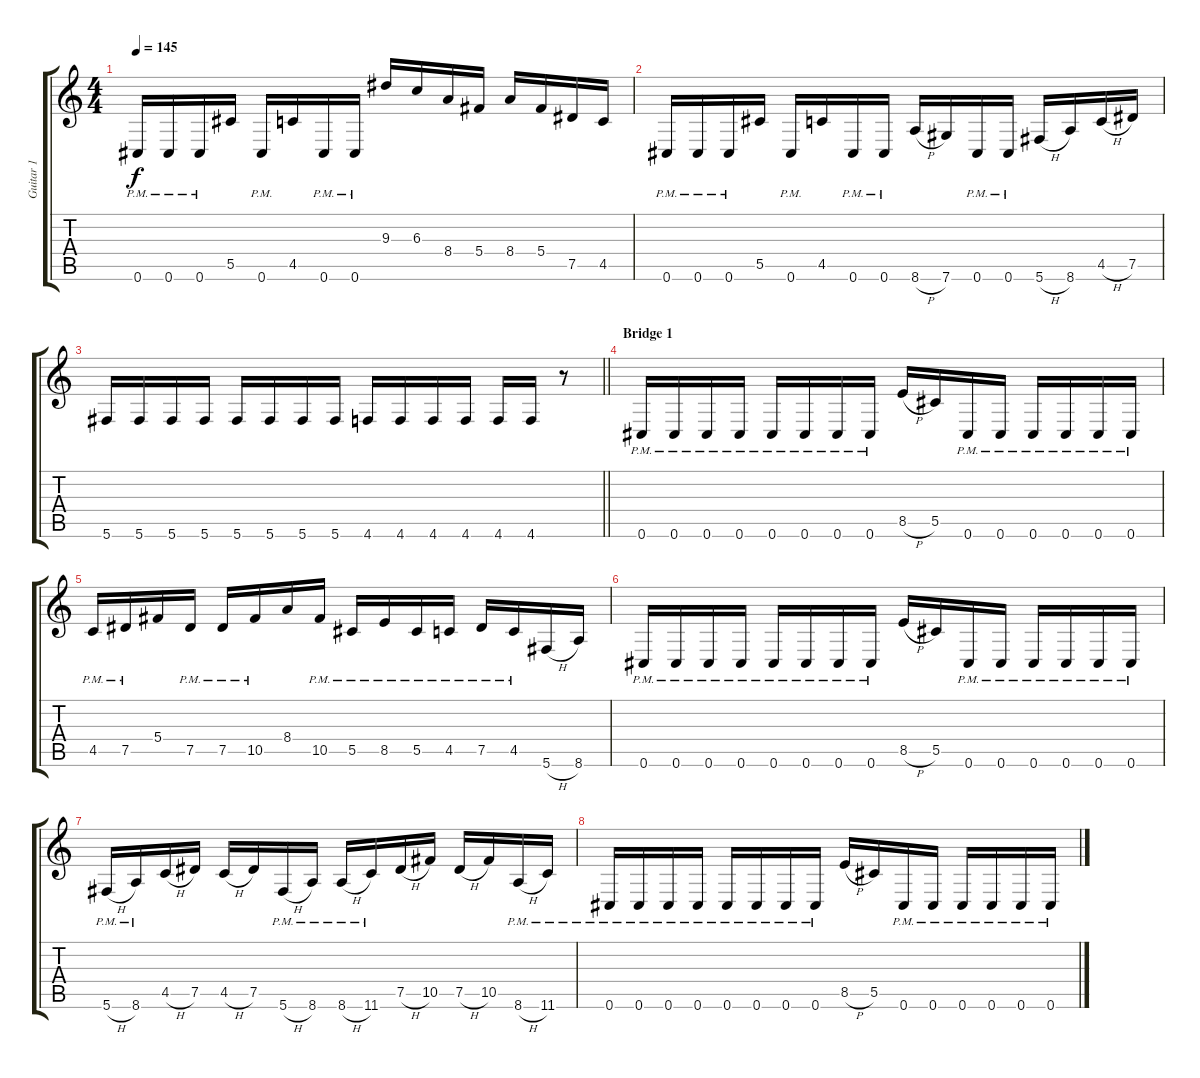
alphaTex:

\track ("Guitar 1" "Guitar 1") {instrument distortionguitar}
\staff {score tabs}
\tuning (Eb4 Bb3 Gb3 Db3 Ab2 Db2) {hide}
\ts (4 4)
\tempo 145
\clef g2
\ks c
0.6{pm}.16{dy f} 0.6{pm}.16 0.6{pm}.16 5.5.16 0.6{pm}.16 4.5.16 0.6{pm}.16 0.6{pm}.16 9.3.16 6.3.16 8.4.16 5.4.16 8.4.16 5.4.16 7.5.16 4.5.16 |
0.6{pm}.16 0.6{pm}.16 0.6{pm}.16 5.5.16 0.6{pm}.16 4.5.16 0.6{pm}.16 0.6{pm}.16 8.6{h}.16 7.6.16 0.6{pm}.16 0.6{pm}.16 5.6{h}.16 8.6.16 4.5{h}.16 7.5.16 |
\barLineRight lightlight
5.6.16 5.6.16 5.6.16 5.6.16 5.6.16 5.6.16 5.6.16 5.6.16 4.6.16 4.6.16 4.6.16 4.6.16 4.6.16 4.6.16 r.8 |
\section ("" "Bridge 1")
0.6{pm}.16 0.6{pm}.16 0.6{pm}.16 0.6{pm}.16 0.6{pm}.16 0.6{pm}.16 0.6{pm}.16 0.6{pm}.16 8.5{h}.16 5.5.16 0.6{pm}.16 0.6{pm}.16 0.6{pm}.16 0.6{pm}.16 0.6{pm}.16 0.6{pm}.16 |
4.5{pm}.16 7.5{pm}.16 5.4.16 7.5{pm}.16 7.5{pm}.16 10.5{pm}.16 8.4.16 10.5{pm}.16 5.5{pm}.16 8.5{pm}.16 5.5{pm}.16 4.5{pm}.16 7.5{pm}.16 4.5{pm}.16 5.6{h}.16 8.6.16 |
0.6{pm}.16 0.6{pm}.16 0.6{pm}.16 0.6{pm}.16 0.6{pm}.16 0.6{pm}.16 0.6{pm}.16 0.6{pm}.16 8.5{h}.16 5.5.16 0.6{pm}.16 0.6{pm}.16 0.6{pm}.16 0.6{pm}.16 0.6{pm}.16 0.6{pm}.16 |
5.6{h pm}.16 8.6{pm}.16 4.5{h}.16 7.5.16 4.5{h}.16 7.5.16 5.6{h pm}.16 8.6{pm}.16 8.6{h pm}.16 11.6{pm}.16 7.5{h}.16 10.5.16 7.5{h}.16 10.5.16 8.6{h pm}.16 11.6{pm}.16 |
0.6{pm}.16 0.6{pm}.16 0.6{pm}.16 0.6{pm}.16 0.6{pm}.16 0.6{pm}.16 0.6{pm}.16 0.6{pm}.16 8.5{h}.16 5.5.16 0.6{pm}.16 0.6{pm}.16 0.6{pm}.16 0.6{pm}.16 0.6{pm}.16 0.6{pm}.16
